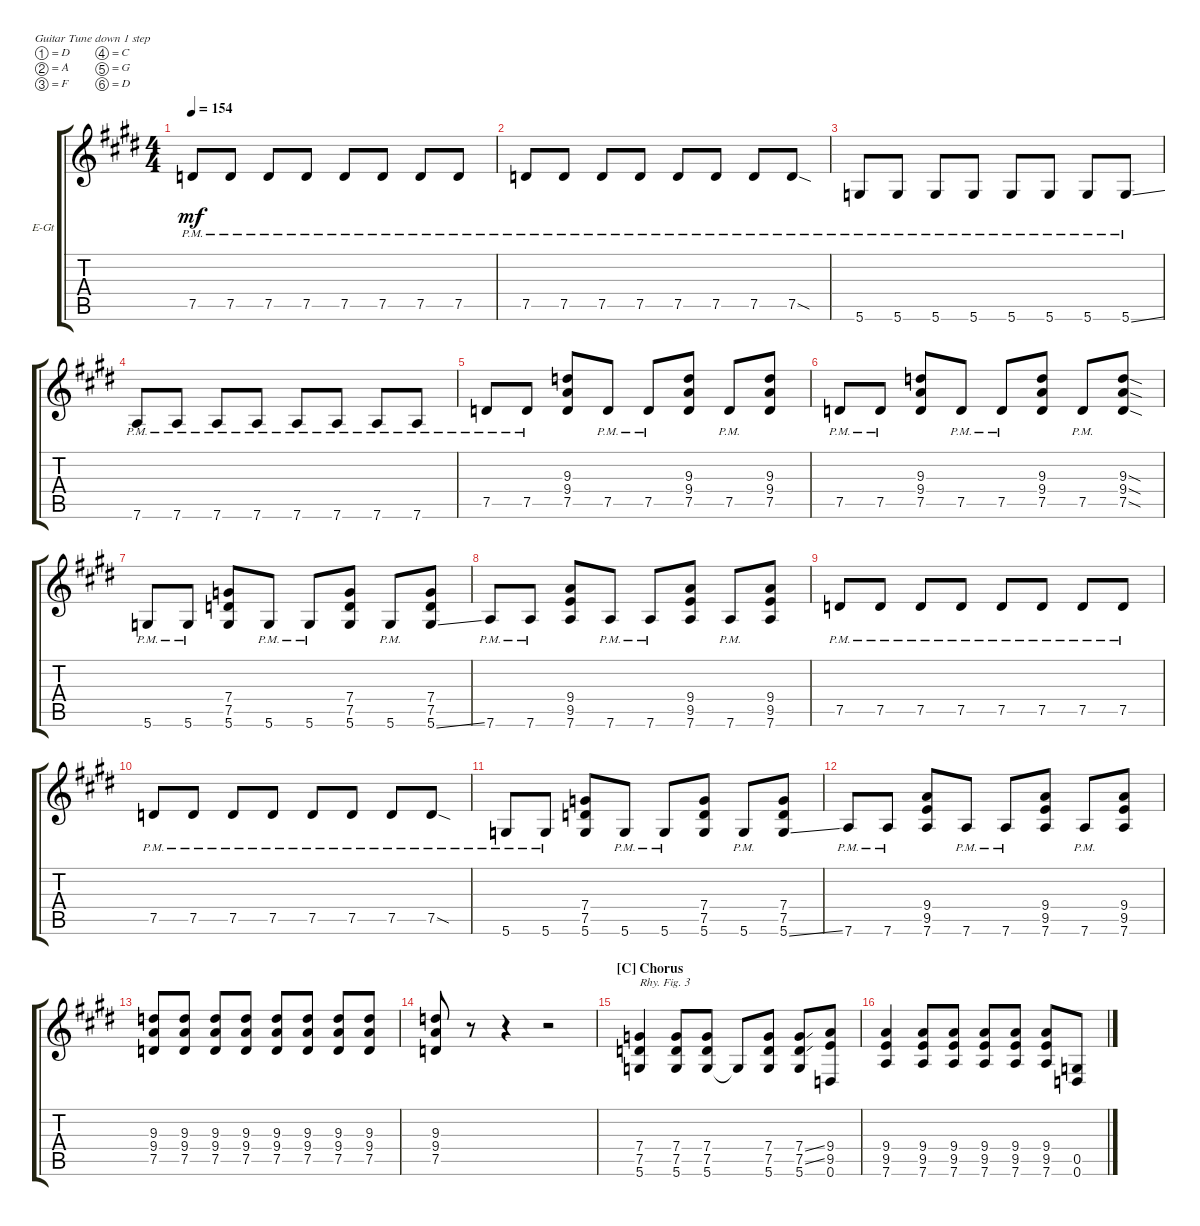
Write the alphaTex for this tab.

\defaultSystemsLayout 4
\bracketExtendMode groupsimilarinstruments
\firstSystemTrackNameOrientation horizontal
\otherSystemsTrackNameOrientation horizontal
\track ("Michael Poulsen" "E-Gt") {instrument overdrivenguitar}
\staff {score tabs}
\tuning (D4 A3 F3 C3 G2 D2)
\ts (4 4)
\tempo 154
\clef g2
\ks e
7.5{pm}.8{dy mf} 7.5{pm}.8 7.5{pm}.8 7.5{pm}.8 7.5{pm}.8 7.5{pm}.8 7.5{pm}.8 7.5{pm}.8 |
7.5{pm}.8 7.5{pm}.8 7.5{pm}.8 7.5{pm}.8 7.5{pm}.8 7.5{pm}.8 7.5{pm}.8 7.5{sod pm}.8 |
5.6{pm}.8 5.6{pm}.8 5.6{pm}.8 5.6{pm}.8 5.6{pm}.8 5.6{pm}.8 5.6{pm}.8 5.6{ss pm}.8 |
7.6{pm}.8 7.6{pm}.8 7.6{pm}.8 7.6{pm}.8 7.6{pm}.8 7.6{pm}.8 7.6{pm}.8 7.6{pm}.8 |
7.5{pm}.8 7.5{pm}.8 (7.5 9.4 9.3).8 7.5{pm}.8 7.5{pm}.8 (7.5 9.3 9.4).8 7.5{pm}.8 (7.5 9.4 9.3).8 |
7.5{pm}.8 7.5{pm}.8 (7.5 9.3 9.4).8 7.5{pm}.8 7.5{pm}.8 (7.5 9.4 9.3).8 7.5{pm}.8 (7.5{sod} 9.3{sod} 9.4{sod}).8 |
5.6{pm}.8 5.6{pm}.8 (5.6 7.5 7.4).8 5.6{pm}.8 5.6{pm}.8 (5.6 7.4 7.5).8 5.6{pm}.8 (5.6{ss} 7.5 7.4).8 |
7.6{pm}.8 7.6{pm}.8 (7.6 9.5 9.4).8 7.6{pm}.8 7.6{pm}.8 (7.6 9.4 9.5).8 7.6{pm}.8 (7.6 9.5 9.4).8 |
7.5{pm}.8 7.5{pm}.8 7.5{pm}.8 7.5{pm}.8 7.5{pm}.8 7.5{pm}.8 7.5{pm}.8 7.5{pm}.8 |
7.5{pm}.8 7.5{pm}.8 7.5{pm}.8 7.5{pm}.8 7.5{pm}.8 7.5{pm}.8 7.5{pm}.8 7.5{sod pm}.8 |
5.6{pm}.8 5.6{pm}.8 (5.6 7.5 7.4).8 5.6{pm}.8 5.6{pm}.8 (5.6 7.4 7.5).8 5.6{pm}.8 (5.6{ss} 7.5 7.4).8 |
7.6{pm}.8 7.6{pm}.8 (7.6 9.5 9.4).8 7.6{pm}.8 7.6{pm}.8 (7.6 9.4 9.5).8 7.6{pm}.8 (7.6 9.5 9.4).8 |
(9.3 9.4 7.5).8 (9.3 9.4 7.5).8 (9.3 9.4 7.5).8 (9.3 9.4 7.5).8 (9.3 9.4 7.5).8 (9.3 9.4 7.5).8 (9.3 9.4 7.5).8 (9.3 9.4 7.5).8 |
(9.3 7.5 9.4).8 r.8 r.4 r.2 |
\section ("C" "Chorus")
(5.6 7.5 7.4).4{txt "Rhy. Fig. 3"} (5.6 7.5 7.4).8 (5.6 7.4 7.5).8 5.6{t}.8 (5.6 7.5 7.4).8 (5.6 7.4{ss} 7.5{ss}).8 (0.6 9.5 9.4).8 |
(9.4 9.5 7.6).4 (7.6 9.5 9.4).8 (7.6 9.5 9.4).8 (7.6 9.5 9.4).8 (7.6 9.5 9.4).8 (7.6 9.5 9.4).8 (0.6 0.5).8
